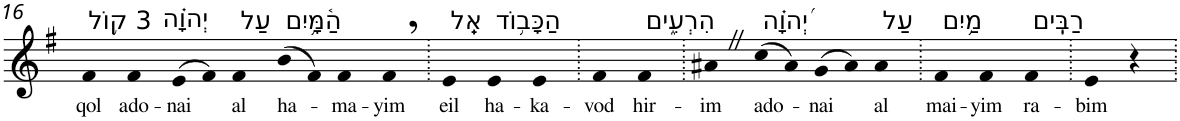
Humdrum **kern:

**kern	**text
*part1	*part1
*staff1	*staff1
*I"Piano	*
*I'Pno	*
!!LO:PB:g=z
*clefG2	*
*k[f#]	*
*G:	*
=16	=16
!LO:TX:a:t=3 ק֥וֹל	!
!	!LO:LY:b
4f#	qol
!LO:TX:a:t=יְהוָ֗ה	!
!	!LO:LY:b
4f#	ado-
!	!LO:LY:b
(>8e	-nai
8f#)	.
!LO:TX:a:t=עַל	!
!	!LO:LY:b
4f#	al
!LO:TX:a:t=הַ֫מָּ֥יִם	!
!	!LO:LY:b
(>8b	ha-
8f#)	.
!	!LO:LY:b
4f#	-ma-
!	!LO:LY:b
4f#,	-yim
=17.	=17.
!LO:TX:a:t=אֵֽל	!
!	!LO:LY:b
4e	eil
!LO:TX:a:t=הַכָּב֥וֹד	!
!	!LO:LY:b
4e	ha-
!	!LO:LY:b
4e	-ka-
=18.	=18.
!	!LO:LY:b
4f#	-vod
!LO:TX:a:t=הִרְעִ֑ים	!
!	!LO:LY:b
4f#	hir-
=19.	=19.
!	!LO:LY:b
4a#XZ	-im
!LO:TX:a:t=יְ֝הוָ֗ה	!
!	!LO:LY:b
(>8cc	ado-
8a#)	.
!	!LO:LY:b
(>8g	-nai
8a#)	.
!LO:TX:a:t=עַל	!
!	!LO:LY:b
4a#	al
=20.	=20.
!LO:TX:a:t=מַ֥יִם	!
!	!LO:LY:b
4f#	mai-
!	!LO:LY:b
4f#	-yim
!LO:TX:a:t=רַבִּֽים	!
!	!LO:LY:b
4f#	ra-
=21.	=21.
!	!LO:LY:b
4e	-bim
4r	.
=.	=.
*-	*-
